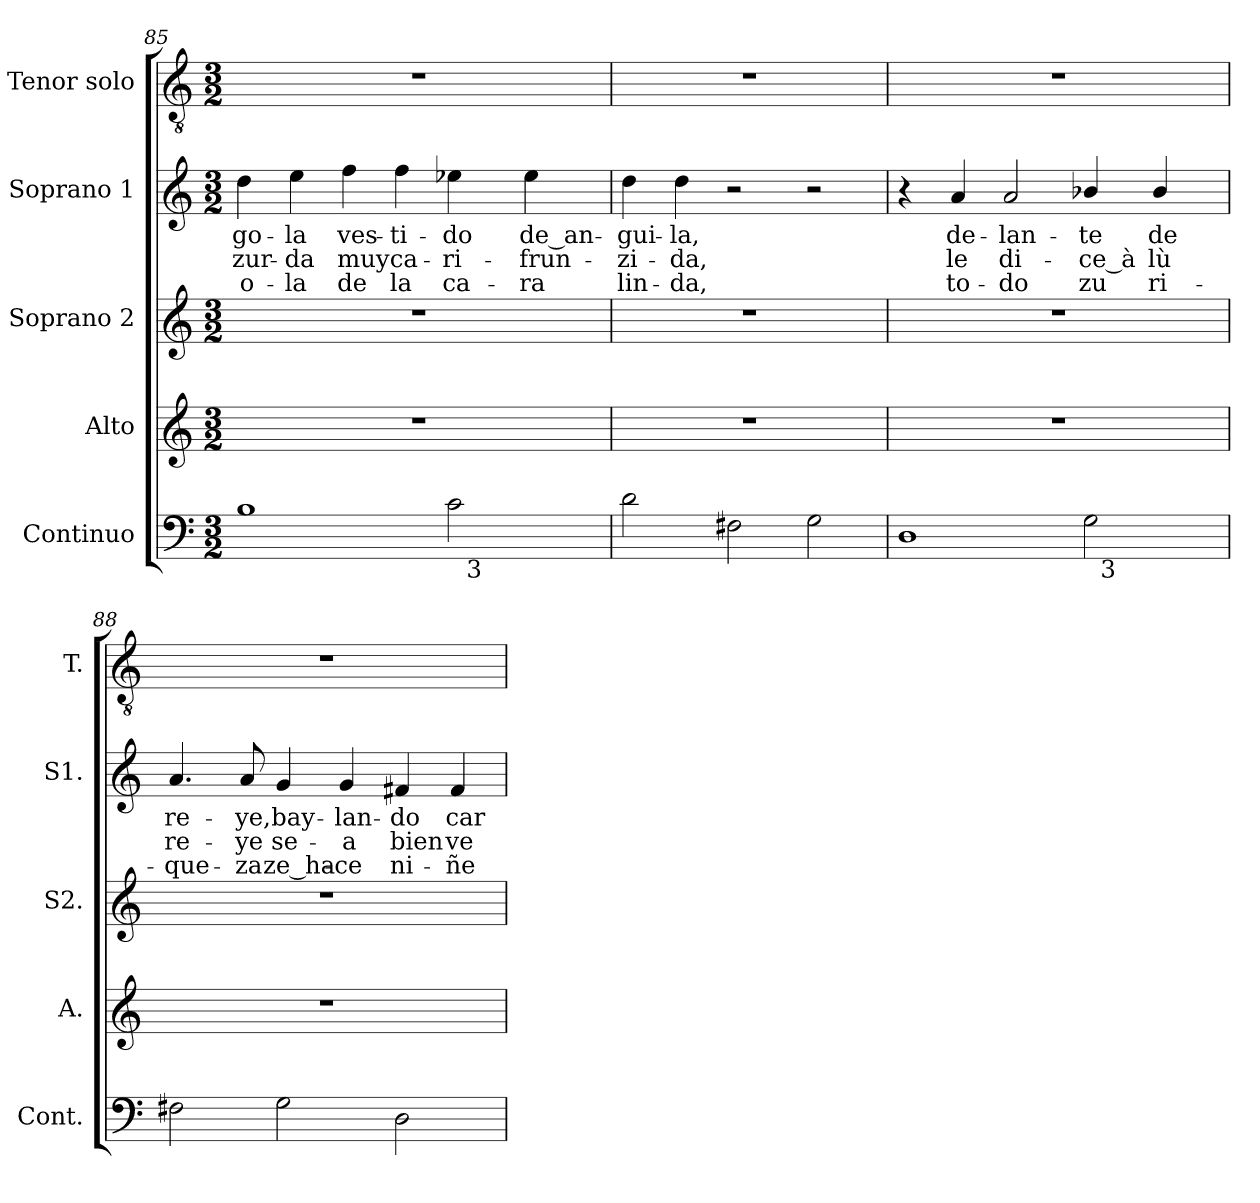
**kern	**kern	**kern	**kern	**text	**text	**text	**kern
*part5	*part4	*part3	*part2	*part2	*part2	*part2	*part1
*staff5	*staff4	*staff3	*staff2	*staff2	*staff2	*staff2	*staff1
*I"Continuo	*I"Alto	*I"Soprano 2	*I"Soprano 1	*	*	*	*I"Tenor solo
*I'Cont.	*I'A.	*I'S2.	*I'S1.	*	*	*	*I'T.
*clefF4	*clefG2	*clefG2	*clefG2	*	*	*	*clefGv2
*	*	*	*	*	*	*	*ITrd7c12
*k[]	*k[]	*k[]	*k[]	*	*	*	*k[]
*C:	*C:	*C:	*C:	*	*	*	*C:
*M3/2	*M3/2	*M3/2	*M3/2	*	*	*	*M3/2
=85	=85	=85	=85	=85	=85	=85	=85
!	!LO:N:vis=1	!LO:N:vis=1	!	!	!	!	!
!	!	!	!	!LO:LY:b:color=#000000	!LO:LY:b:color=#000000	!LO:LY:b:color=#000000	!LO:N:vis=1
*^	*	*	*	*	*	*	*
1Bi	1ryy	1.r	1.r	4ddi\	-go-	zur-	-o-	1.r
!	!	!	!	!	!LO:LY:b:color=#000000	!LO:LY:b:color=#000000	!LO:LY:b:color=#000000	!
.	.	.	.	4eei\	-la	-da	-la	.
!	!	!	!	!	!LO:LY:b:color=#000000	!LO:LY:b:color=#000000	!LO:LY:b:color=#000000	!
.	.	.	.	4ffi\	ves-	muy	de	.
!	!	!	!	!	!LO:LY:b:color=#000000	!LO:LY:b:color=#000000	!LO:LY:b:color=#000000	!
.	.	.	.	4ffi\	-ti-	ca-	la	.
!	!	!	!	!	!LO:LY:b:color=#000000	!LO:LY:b:color=#000000	!LO:LY:b:color=#000000	!
2ci\	16ryy	.	.	4ee-Xi\	-do	-ri-	ca-	.
.	128ryy	.	.	.	.	.	.	.
.	256ryy	.	.	.	.	.	.	.
.	1024ryy	.	.	.	.	.	.	.
!	!LO:TX:b:rj:t=3	!	!	!	!	!	!	!
.	4ryy	.	.	.	.	.	.	.
!	!	!	!	!	!LO:LY:b:color=#000000	!LO:LY:b:color=#000000	!LO:LY:b:color=#000000	!
.	.	.	.	4ee-i\	de_an-	-frun-	-ra	.
.	8ryy	.	.	.	.	.	.	.
.	32ryy	.	.	.	.	.	.	.
.	64ryy	.	.	.	.	.	.	.
.	512.ryy	.	.	.	.	.	.	.
=86	=86	=86	=86	=86	=86	=86	=86	=86
!	!	!LO:N:vis=1	!LO:N:vis=1	!	!	!	!	!
*v	*v	*	*	*	*	*	*	*
*^	*	*	*	*	*	*	*
!	!	!	!	!	!LO:LY:b:color=#000000	!LO:LY:b:color=#000000	!LO:LY:b:color=#000000	!LO:N:vis=1
*v	*v	*	*	*	*	*	*	*
2di\	1.r	1.r	4ddi\	-gui-	-zi-	lin-	1.r
!	!	!	!	!LO:LY:b:color=#000000	!LO:LY:b:color=#000000	!LO:LY:b:color=#000000	!
.	.	.	4ddi\	-la,	-da,	-da,	.
2F#Xi\	.	.	2r	.	.	.	.
2Gi\	.	.	2r	.	.	.	.
!!LO:LB:g=z
=87	=87	=87	=87	=87	=87	=87	=87
!	!LO:N:vis=1	!LO:N:vis=1	!	!	!	!	!LO:N:vis=1
*^	*	*	*	*	*	*	*
1Di	1ryy	1.r	1.r	4r	.	.	.	1.r
!	!	!	!	!	!LO:LY:b:color=#000000	!LO:LY:b:color=#000000	!LO:LY:b:color=#000000	!
.	.	.	.	4ai/	de-	le	to-	.
!	!	!	!	!	!LO:LY:b:color=#000000	!LO:LY:b:color=#000000	!LO:LY:b:color=#000000	!
.	.	.	.	2ai/	-lan-	di-	-do	.
!	!	!	!	!	!LO:LY:b:color=#000000	!LO:LY:b:color=#000000	!LO:LY:b:color=#000000	!
2Gi\	16..ryy	.	.	4b-Xi/	-te	-ce_à	zu	.
!	!LO:TX:b:rj:t=3	!	!	!	!	!	!	!
.	4ryy	.	.	.	.	.	.	.
!	!	!	!	!	!LO:LY:b:color=#000000	!LO:LY:b:color=#000000	!LO:LY:b:color=#000000	!
.	.	.	.	4b-i/	de	lù	ri-	.
.	8ryy	.	.	.	.	.	.	.
.	64ryy	.	.	.	.	.	.	.
=88	=88	=88	=88	=88	=88	=88	=88	=88
!	!	!LO:N:vis=1	!LO:N:vis=1	!	!	!	!	!
*v	*v	*	*	*	*	*	*	*
*^	*	*	*	*	*	*	*
!	!	!	!	!	!LO:LY:b:color=#000000	!LO:LY:b:color=#000000	!LO:LY:b:color=#000000	!LO:N:vis=1
*v	*v	*	*	*	*	*	*	*
2F#Xi\	1.r	1.r	4.ai/	re-	re-	-que-	1.r
!	!	!	!	!LO:LY:b:color=#000000	!LO:LY:b:color=#000000	!LO:LY:b:color=#000000	!
.	.	.	8ai/	-ye,	-ye	-za	.
!	!	!	!	!LO:LY:b:color=#000000	!LO:LY:b:color=#000000	!LO:LY:b:color=#000000	!
2Gi\	.	.	4gi/	bay-	se-	ze_ha-	.
!	!	!	!	!LO:LY:b:color=#000000	!LO:LY:b:color=#000000	!LO:LY:b:color=#000000	!
.	.	.	4gi/	-lan-	-a	-ce	.
!	!	!	!	!LO:LY:b:color=#000000	!LO:LY:b:color=#000000	!LO:LY:b:color=#000000	!
2Di\	.	.	4f#Xi/	-do	bien	ni-	.
!	!	!	!	!LO:LY:b:color=#000000	!LO:LY:b:color=#000000	!LO:LY:b:color=#000000	!
.	.	.	4f#i/	car-	ve-	-ñe-	.
=	=	=	=	=	=	=	=
*-	*-	*-	*-	*-	*-	*-	*-
